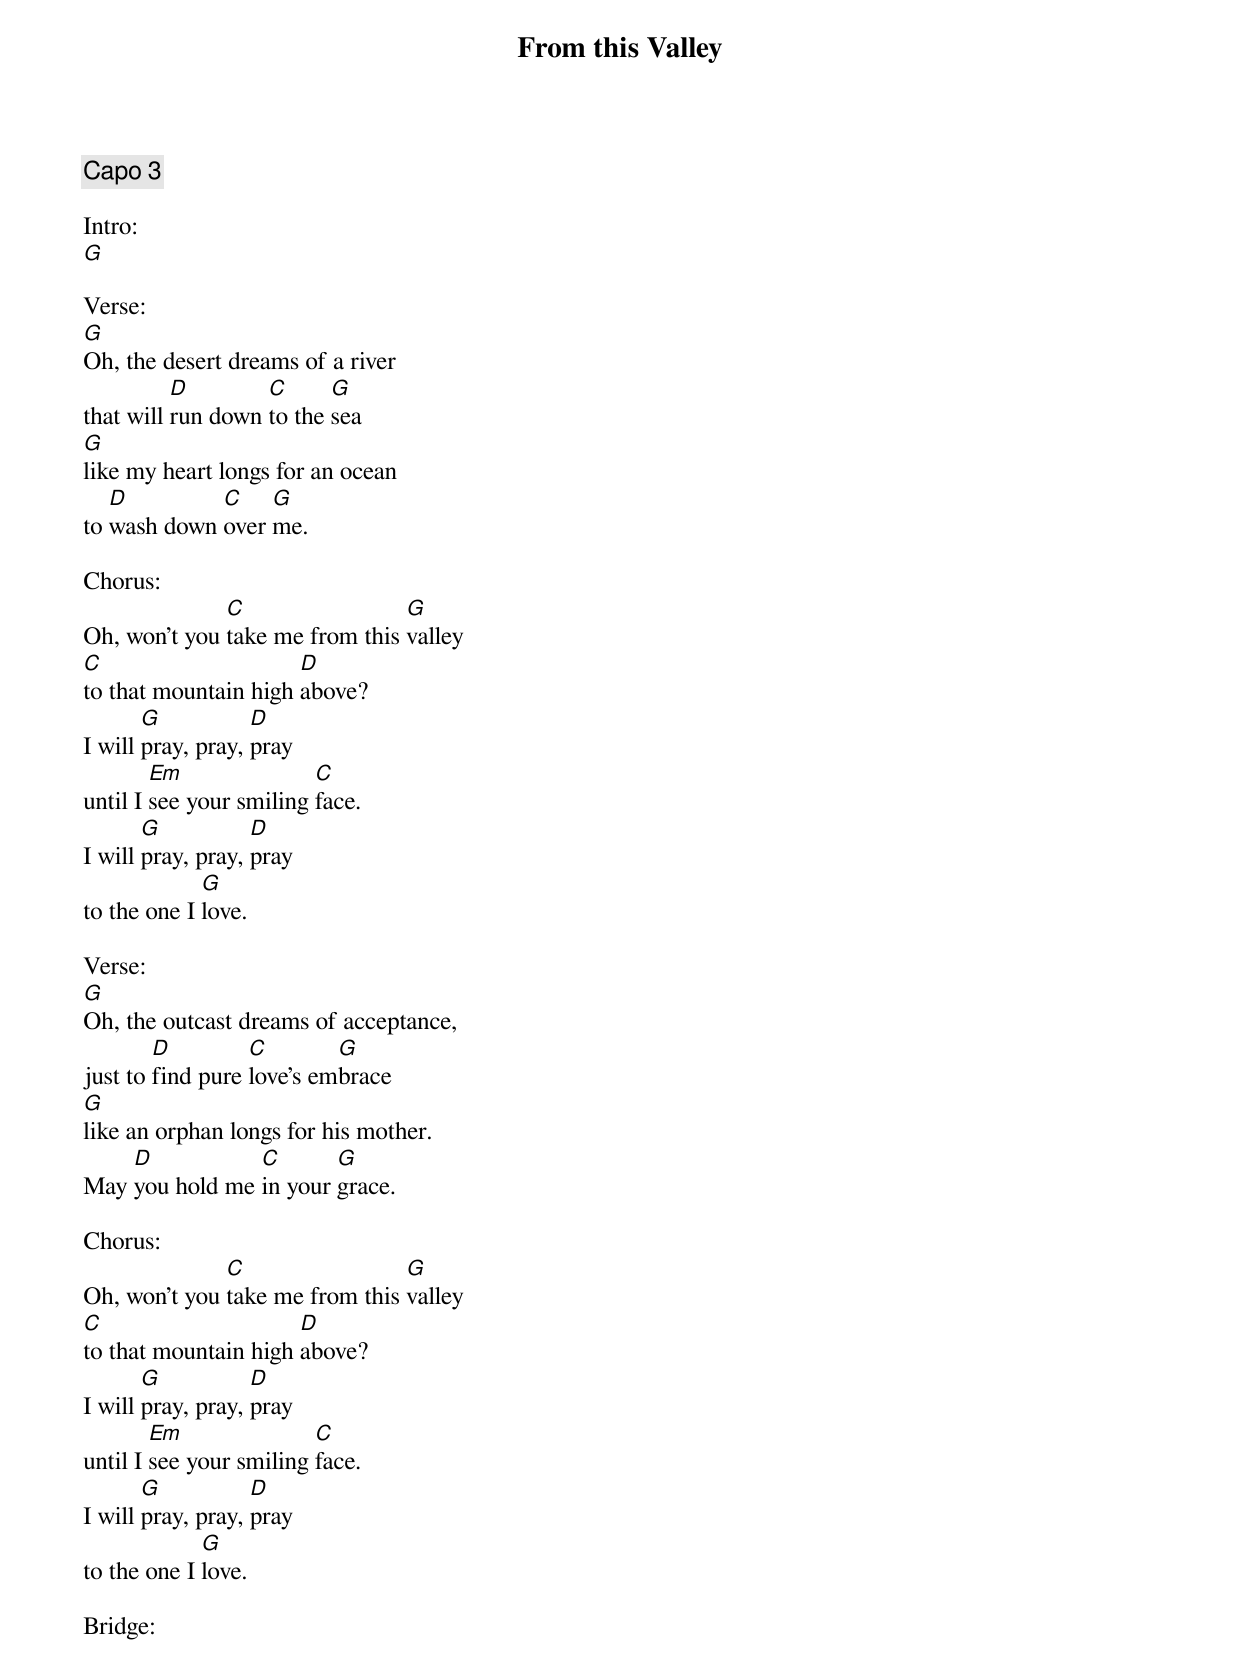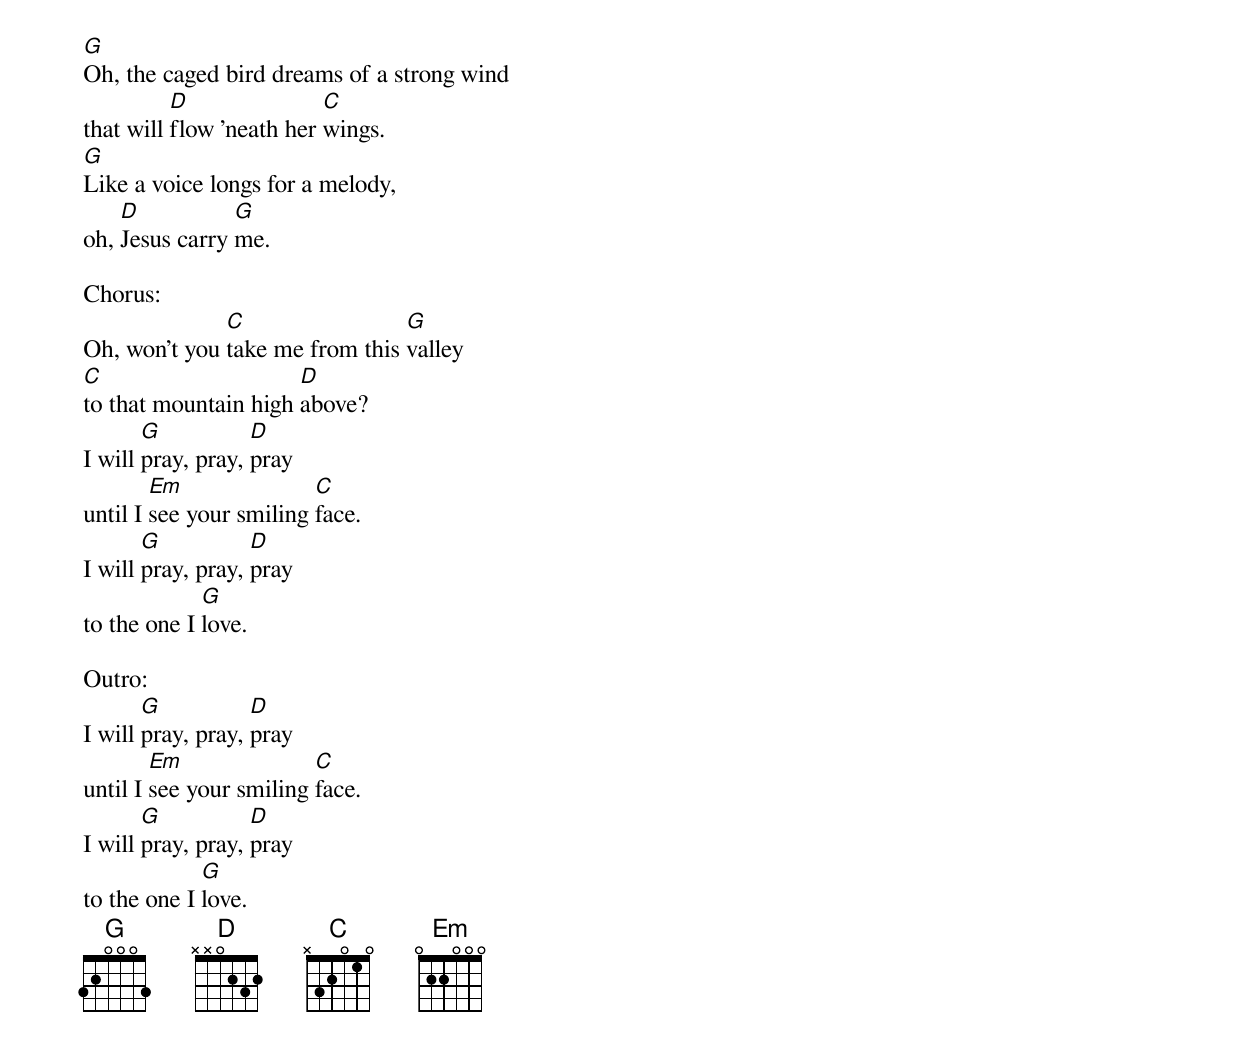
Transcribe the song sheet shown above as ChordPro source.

{title:From this Valley}
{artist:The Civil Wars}
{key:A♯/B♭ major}
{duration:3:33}
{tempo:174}
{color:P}

{comment: Capo 3}

Intro:
[G]

Verse:
[G]Oh, the desert dreams of a river
that will [D]run down [C]to the [G]sea
[G]like my heart longs for an ocean
to [D]wash down [C]over [G]me.

Chorus:
Oh, won't you [C]take me from this [G]valley
[C]to that mountain high [D]above?
I will [G]pray, pray, [D]pray
until I [Em]see your smiling [C]face.
I will [G]pray, pray, [D]pray
to the one I [G]love.

Verse:
[G]Oh, the outcast dreams of acceptance,
just to [D]find pure [C]love's em[G]brace
[G]like an orphan longs for his mother.
May [D]you hold me [C]in your [G]grace.

Chorus:
Oh, won't you [C]take me from this [G]valley
[C]to that mountain high [D]above?
I will [G]pray, pray, [D]pray
until I [Em]see your smiling [C]face.
I will [G]pray, pray, [D]pray
to the one I [G]love.

Bridge:
[G]Oh, the caged bird dreams of a strong wind
that will [D]flow 'neath her [C]wings.
[G]Like a voice longs for a melody,
oh, [D]Jesus carry [G]me.

Chorus:
Oh, won't you [C]take me from this [G]valley
[C]to that mountain high [D]above?
I will [G]pray, pray, [D]pray
until I [Em]see your smiling [C]face.
I will [G]pray, pray, [D]pray
to the one I [G]love.

Outro:
I will [G]pray, pray, [D]pray
until I [Em]see your smiling [C]face.
I will [G]pray, pray, [D]pray
to the one I [G]love.
